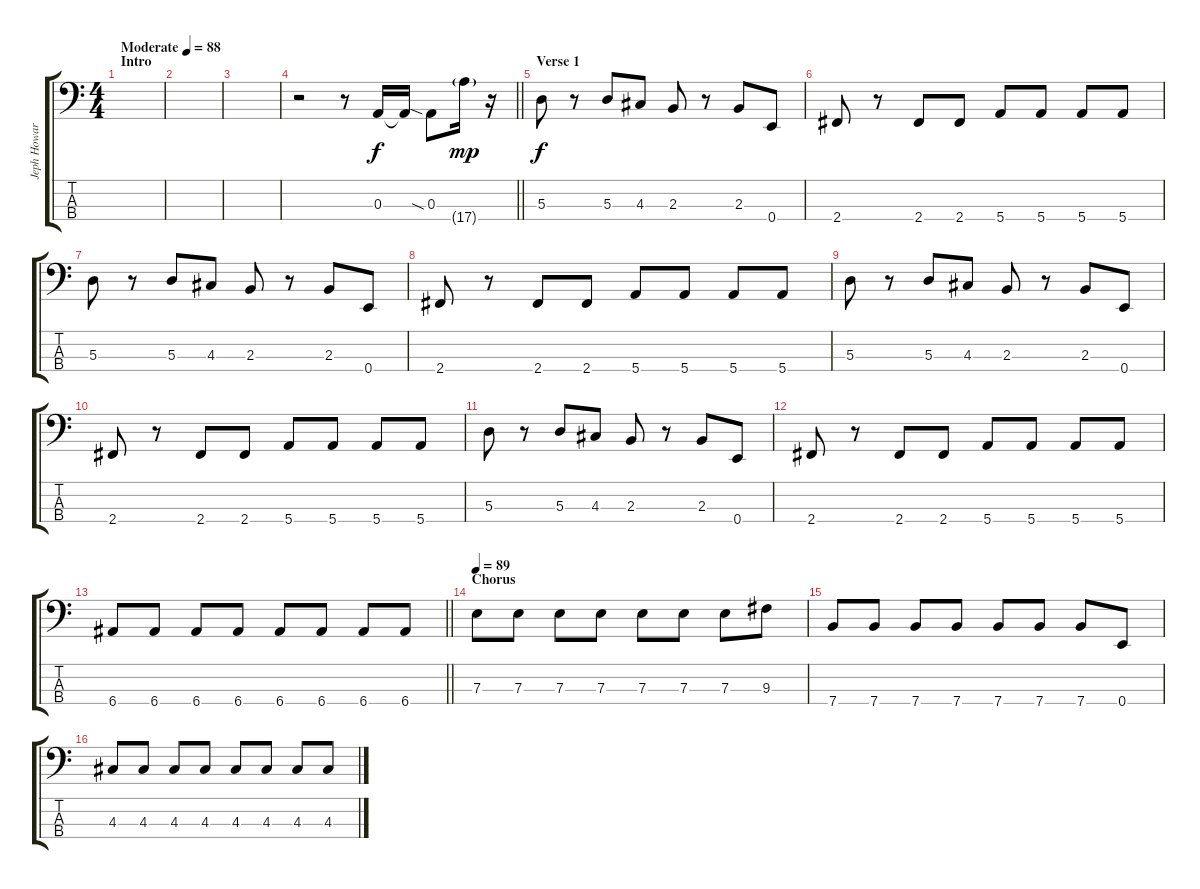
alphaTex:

\track ("Jeph Howard" "Jeph Howar") {instrument electricbassfinger}
\staff {score tabs}
\tuning (G2 D2 A1 E1) {hide}
\ts (4 4)
\section ("" "Intro")
\tempo (88 "Moderate")
\clef f4
\ks c
|
|
|
\barLineRight lightlight
r.2 r.8 0.3.16 0.3{t}.16 0.3{sia}.8 17.4{g}.16{dy mp} r.16 |
\section ("" "Verse 1")
5.3.8{dy f} r.8 5.3.8 4.3.8 2.3.8 r.8 2.3.8 0.4.8 |
2.4.8 r.8 2.4.8 2.4.8 5.4.8 5.4.8 5.4.8 5.4.8 |
5.3.8 r.8 5.3.8 4.3.8 2.3.8 r.8 2.3.8 0.4.8 |
2.4.8 r.8 2.4.8 2.4.8 5.4.8 5.4.8 5.4.8 5.4.8 |
5.3.8 r.8 5.3.8 4.3.8 2.3.8 r.8 2.3.8 0.4.8 |
2.4.8 r.8 2.4.8 2.4.8 5.4.8 5.4.8 5.4.8 5.4.8 |
5.3.8 r.8 5.3.8 4.3.8 2.3.8 r.8 2.3.8 0.4.8 |
2.4.8 r.8 2.4.8 2.4.8 5.4.8 5.4.8 5.4.8 5.4.8 |
\barLineRight lightlight
6.4.8 6.4.8 6.4.8 6.4.8 6.4.8 6.4.8 6.4.8 6.4.8 |
\section ("" "Chorus")
\tempo 89
7.3.8 7.3.8 7.3.8 7.3.8 7.3.8 7.3.8 7.3.8 9.3.8 |
7.4.8 7.4.8 7.4.8 7.4.8 7.4.8 7.4.8 7.4.8 0.4.8 |
4.3.8 4.3.8 4.3.8 4.3.8 4.3.8 4.3.8 4.3.8 4.3.8
